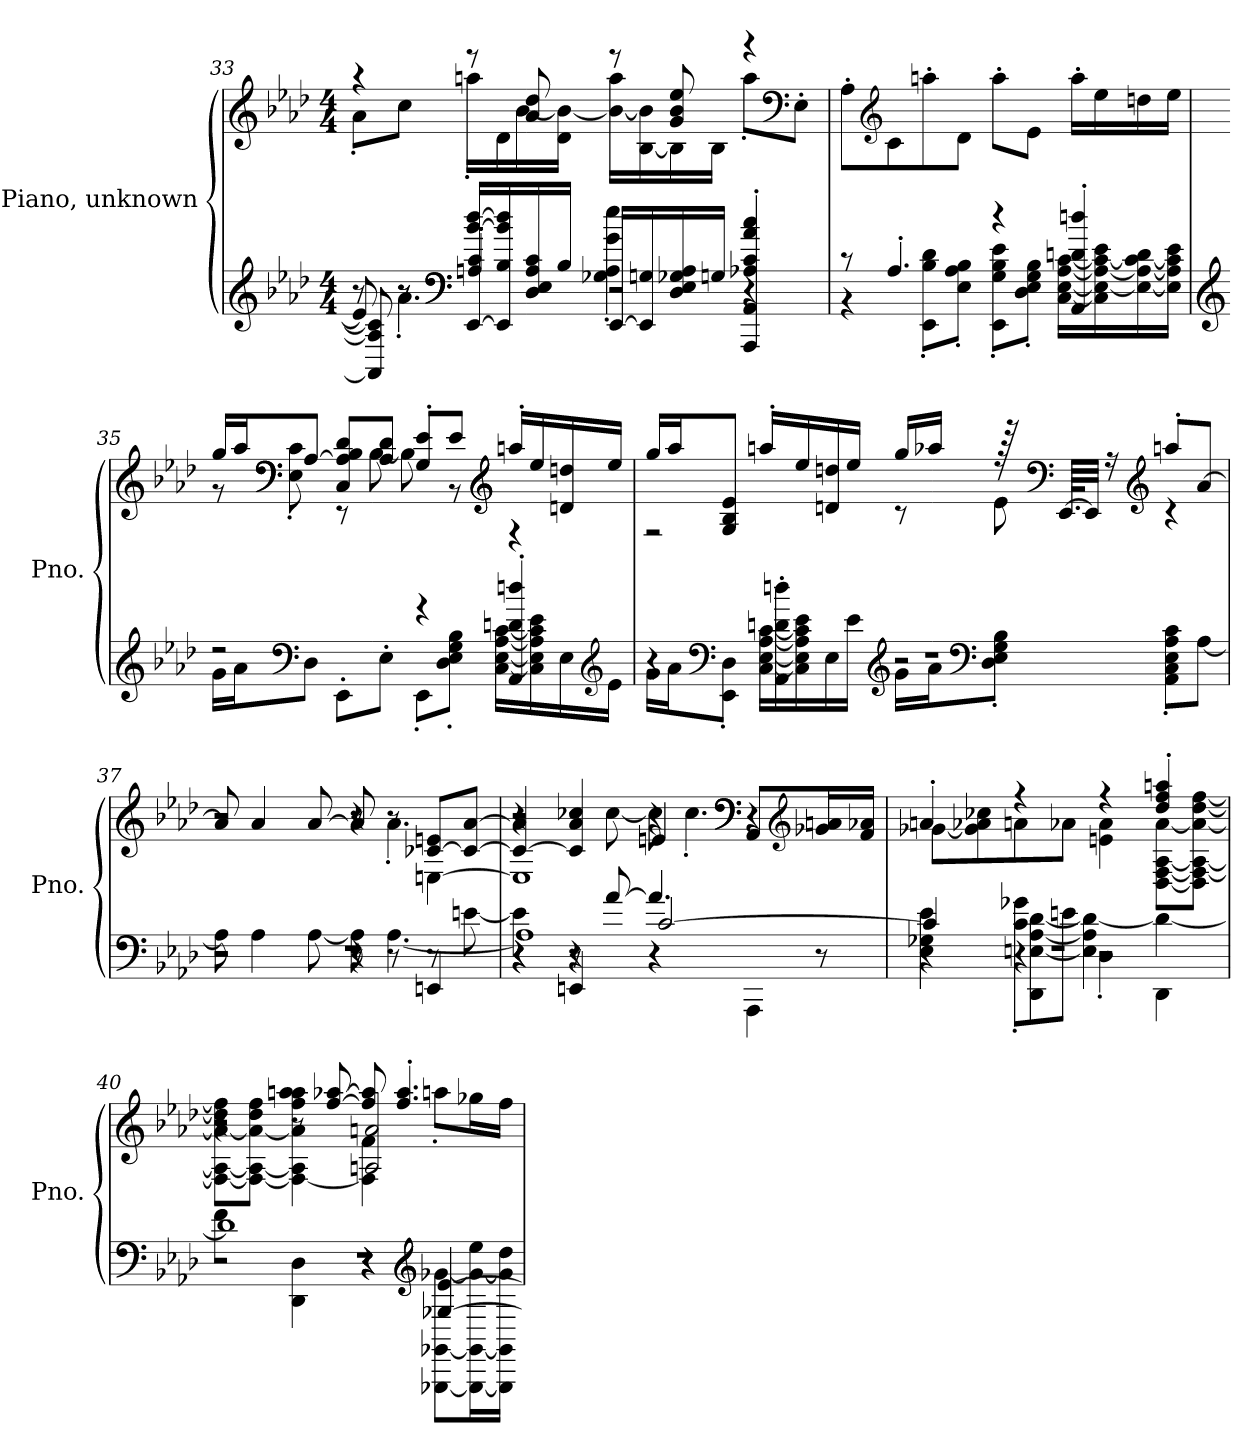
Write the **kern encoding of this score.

**kern	**kern
*part1	*part1
*staff2	*staff1
*I"Piano, unknown	*
*I'Pno.	*
!!LO:PB:g=z
*clefG2	*clefG2
*k[b-e-a-d-]	*k[b-e-a-d-]
*M4/4	*M4/4
=33	=33
*^	*^
*	*^	*	*
8e-/]	8r	8AA-/] 8A-/] 8c/]	4r	8a-'\L
8r	4.a-'\	8r	.	8cc\J
*clefF4	*	*	*	*
[16EE-/ [16b-/ [16dd-/LL	.	4An/' 4c/'	8r	16aan'\LL
16EE-/] 16B-/ 16b-/] 16dd-/]	.	.	.	16d-\
16D-/ 16E-/ 16A/ 16c/	.	.	8a-/ 8dd-/	[16b-\
16B-/JJ	.	.	.	16d-\ 16b-\_JJ
[16EE-/LL	4G-X\' 4A\' 4g\' 4ee-\'	2r	8r	16b-\_ 16aa\LL
16EE-/] 16Gn/	.	.	.	[16B-\ 16b-\]
16D-/ 16E-/ 16G-X/ 16A/	.	.	8g/ 8b-/ 8ee-/	16B-\]
16Gn/JJ	.	.	.	16B-\JJ
4AAA-/' 4AA-/' 4A-X/' 4c/' 4a-/' 4cc/'	4r	.	4r	8aa'\L
*	*	*	*clefF4	*
.	.	.	.	8E-'\J
*	*v	*v	*	*
*	*	*v	*v
=34	=34	=34
8r	4r	8A-'\L
*	*	*clefG2
4.A-'/	.	8c\
.	8EE-\' 8B-\' 8d-\'L	8aan'\
.	8E-\' 8A-\' 8B-\'J	8d-\J
4r	8EE-\' 8G\' 8B-\' 8e-\'L	8aa'\L
.	8D-\' 8E-\' 8G\' 8B-\'J	8e-\J
4AA-/' 4dn/' 4ddn/'	[16C\ [16E-\ [16A-\ [16c\LL	16aa'\LL
.	16C\] 16E-\_ 16A-\_ 16c\_ 16e-\	16ee-\
.	16E-\_ 16A-\_ 16c\_ 16d\	16ddn\
.	16E-\] 16A-\] 16c\] 16e-\JJ	16ee-\JJ
!!LO:LB:g=z
=35	=35	=35
*clefG2	*	*
*	*	*^
2r	16g\LL	16gg/LL	8r
.	16a-\J	16aa-/J	.
*clefF4	*	*clefF4	*
.	8D-\J	[8A-/J	8E-\' 8c\'
.	8EE-'\L	8C/ 8A-/] 8B-/ 8d-/L	8r
.	8E-'\J	8A-/ 8d-/J	[8B-\
4r	8EE-'\L	8G/' 8e-/'L	8B-\]
.	8D-\' 8E-\' 8G\' 8B-\'J	8e-/J	8r
*	*	*clefG2	*
4AA-/' 4dn/' 4ddn/'	[16C\ [16E-\ [16A-\ [16c\LL	16aan'/LL	4r
.	16C\] 16E-\] 16A-\] 16c\] 16e-\	16ee-/	.
.	16E-\	16dn/ 16ddn/	.
*clefG2	*	*	*
.	16e-\JJ	16ee-/JJ	.
!!LO:LB:g=z	!!
=36	=36	=36	=36
*	*^	*	*
1r	16g\LL	4r	16gg/LL	2r
.	16a-\J	.	16aa-/J	.
*clefF4	*	*	*	*
.	8EE-\' 8D-\'J	.	8G/ 8B-/ 8e-/J	.
.	[16C\ [16E-\ [16A-\ [16c\LL	4AA-\' 4dn\' 4ddn\'	16aan'/LL	.
.	16C\] 16E-\] 16A-\] 16c\] 16e-\	.	16ee-/	.
.	16E-\	.	16dn/ 16ddn/	.
.	16e-\JJ	.	16ee-/JJ	.
*clefG2	*	*	*	*
.	16g\LL	2r	16gg/LL	8r
.	16a-\J	.	16aa-X/JJ	.
*clefF4	*	*	*	*
.	8D-\' 8E-\' 8G\' 8B-\'J	.	128r	8e-\
*	*	*	*clefF4	*
.	.	.	[64.EE-/KLLL	.
.	.	.	32EE-/JJJ]	.
.	.	.	16r	.
*	*	*	*clefG2	*
.	8AA-\' 8C\' 8E-\' 8A-\' 8c\'L	.	8aan'/L	4r
.	[8A-\J	.	[8a-/J	.
=37	=37	=37	=37	=37
*	*	*^	*	*^
1r	8A-\]	2r	2r	8a-/]	2r	2r
.	4A-\	.	.	4a-/	.	.
.	[8A-\	.	.	[8a-/	.	.
.	8A-\]	4r	8r	8a-/]	8r	4r
.	8r	.	[4.A-\	8r	4.a-'\	.
.	8r	4EEn/	.	[8c-X/ 8en/L	.	[4En\
.	[8en\	.	.	8c-/_ [8a-/J	.	.
!!LO:LB:g=z
=38	=38	=38	=38	=38	=38	=38
*	*	*	*	*	*	*^
4r	4e\]	4r	1A-]	4c-/_ 4a-/]	4r	2r	1E]
8r	4r	4EEn/	.	4c-/] 4a-/ 4cc-X/	8r	.	.
[8a-/	.	.	.	.	[8cc-\	.	.
4.a-/]	4r	[2c/	.	4r	8cc-\]	4en/	.
.	.	.	.	.	4.cc-'\	.	.
*	*	*	*	*clefF4	*	*	*
.	4AAA-\	.	.	8AA-/L	.	4r	.
*	*	*	*	*clefG2	*	*	*
8r	.	.	.	16g-X/ 16an/L	.	.	.
.	.	.	.	16f/ 16a-X/JJ	.	.	.
*	*	*	*	*	*v	*v	*v
=39	=39	=39	=39	=39	=39
1r	4E-\ 4G-X\ 4e-\	4c/]	4r	4an'/	[8g-X\L
.	.	.	.	.	8g-\] 8a-X\ 8cc-X\
.	8c\' 8g-X\'L	4r	4DD-\ [4En\ [4A-\ [4d-\	4r	8an\
.	8en\J	.	.	.	8a-X\J
.	4D-'\	2r	4E\] 4A-\] 4d-\_	4r	4en\ 4a-\
.	4DD-\	.	4d-\_	4dd-/' 4ff/' 4aan/'	[8D-\ [8F\ [8A-\ [8a-\L
.	.	.	.	.	8D-\] 8F\_ 8A-\_ 8a-\_ [8dd-\ [8ff\J
!!LO:LB:g=z
=40	=40	=40	=40	=40	=40
*	*	*	*	*	*^
1r	4f\	2r	1d-]	4r	8F\_ 8A-\_ 8a-\_ 8dd-\] 8ff\]L	2r
.	.	.	.	.	8F\_ 8A-\_ 8a-\_ 8dd-\ 8ff\J	.
.	4DD-\ 4D-\	.	.	8r	4F\_ 4A-\] 4a-\] 4ff\ 4aa-\ 4aan\	.
.	.	.	.	[8ff/ [8aa-X/	.	.
.	4r	4r	.	8ff/] 8aa-/]	4F\] 4f\	2An/ 2an/
.	.	.	.	4.ff/' 4.aa-/'	.	.
*clefG2	*	*	*	*	*	*
.	[8GGG-X\ [8GG-X\ [8g-X\L	[4G-X/ [4e-/	.	.	8aan'\L	.
.	16GGG-\_ 16GG-\_ 16g-\_ 16ee-\L	.	.	.	16gg-X\L	.
.	16GGG-\] 16GG-\] 16g-\] 16dd-\JJ	.	.	.	16ff\JJ	.
*v	*v	*v	*v	*	*	*
*	*v	*v	*v
=	=
*-	*-
